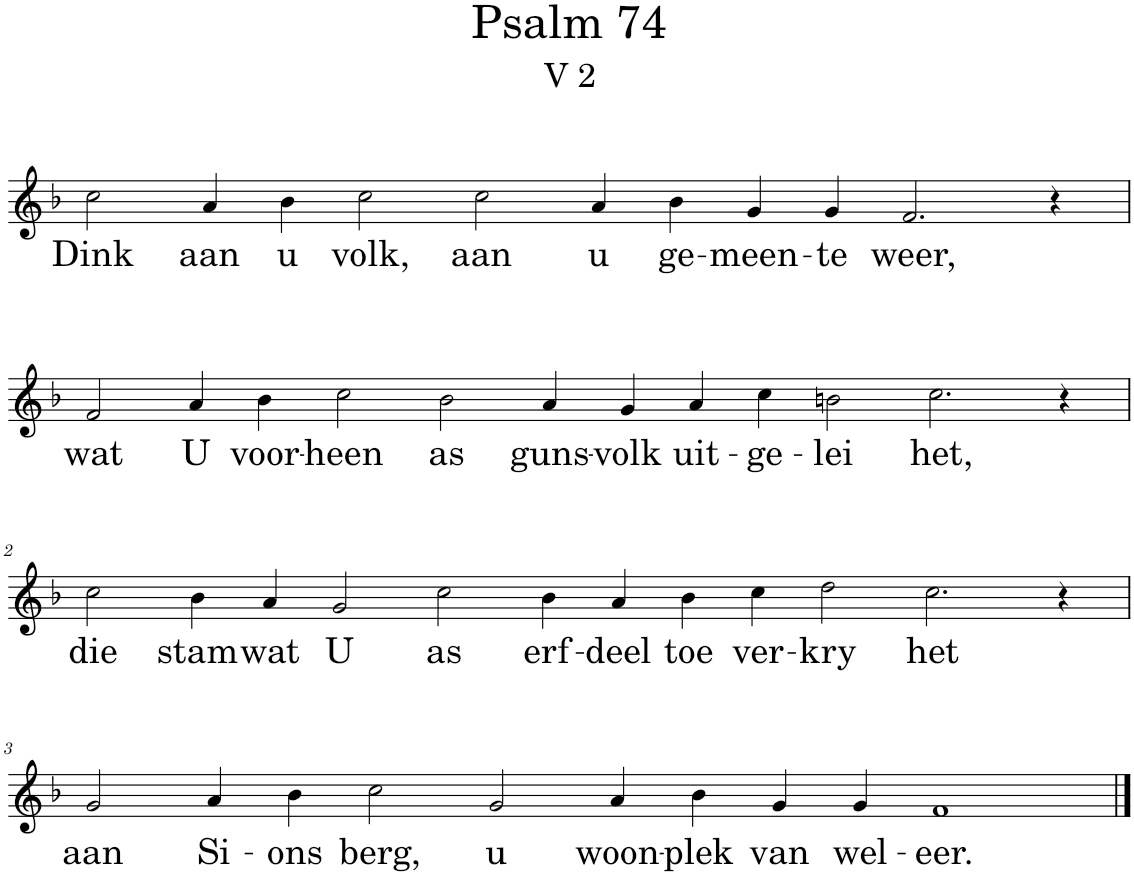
**kern	**text
*part1	*part1
*staff1	*staff1
*I"Pipe Organ	*
*I'Org.	*
*clefG2	*
*k[b-]	*
*M18/4	*
=	=
!	!LO:LY:b
2cc\	Dink
!	!LO:LY:b
4a/	aan
!	!LO:LY:b
4b-\	u
!	!LO:LY:b
2cc\	volk,
!	!LO:LY:b
2cc\	aan
!	!LO:LY:b
4a/	u
!	!LO:LY:b
4b-\	ge-
!	!LO:LY:b
4g/	-meen-
!	!LO:LY:b
4g/	-te
!	!LO:LY:b
2.f/	weer,
4r	.
!!LO:LB:g=z
=1	=1
!	!LO:LY:b
2f/	wat
!	!LO:LY:b
4a/	U
!	!LO:LY:b
4b-\	voor-
!	!LO:LY:b
2cc\	-heen
!	!LO:LY:b
2b-\	as
!	!LO:LY:b
4a/	guns-
!	!LO:LY:b
4g/	-volk
!	!LO:LY:b
4a/	uit-
!	!LO:LY:b
4cc\	-ge-
!	!LO:LY:b
2bn\	-lei
!	!LO:LY:b
2.cc\	het,
4r	.
!!LO:LB:g=z
=2	=2
!	!LO:LY:b
2cc\	die
!	!LO:LY:b
4b-\	stam
!	!LO:LY:b
4a/	wat
!	!LO:LY:b
2g/	U
!	!LO:LY:b
2cc\	as
!	!LO:LY:b
4b-\	erf-
!	!LO:LY:b
4a/	-deel
!	!LO:LY:b
4b-\	toe
!	!LO:LY:b
4cc\	ver-
!	!LO:LY:b
2dd\	-kry
!	!LO:LY:b
2.cc\	het
4r	.
!!LO:LB:g=z
=3	=3
*M16/4	*
!	!LO:LY:b
2g/	aan
!	!LO:LY:b
4a/	Si-
!	!LO:LY:b
4b-\	-ons
!	!LO:LY:b
2cc\	berg,
!	!LO:LY:b
2g/	u
!	!LO:LY:b
4a/	woon-
!	!LO:LY:b
4b-\	-plek
!	!LO:LY:b
4g/	van
!	!LO:LY:b
4g/	wel-
!	!LO:LY:b
1f	-eer.
==	==
*-	*-
